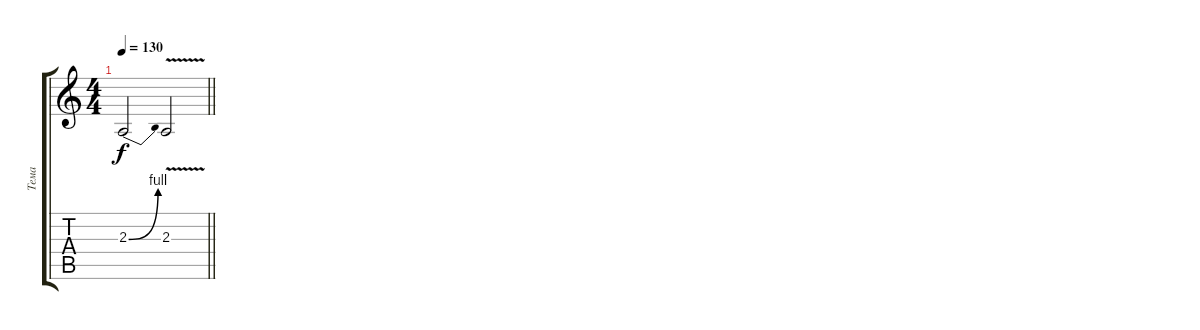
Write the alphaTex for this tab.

\track ("Тема" "Тема") {instrument electricgrandpiano}
\staff {score tabs}
\tuning (E4 B3 G3 D3 A2 E2) {hide}
\ts (4 4)
\tempo 130
\clef g2
\barLineRight lightlight
\ks c
2.3{be (bend 0 0 60 4)}.2{dy f} 2.3{v}.2
